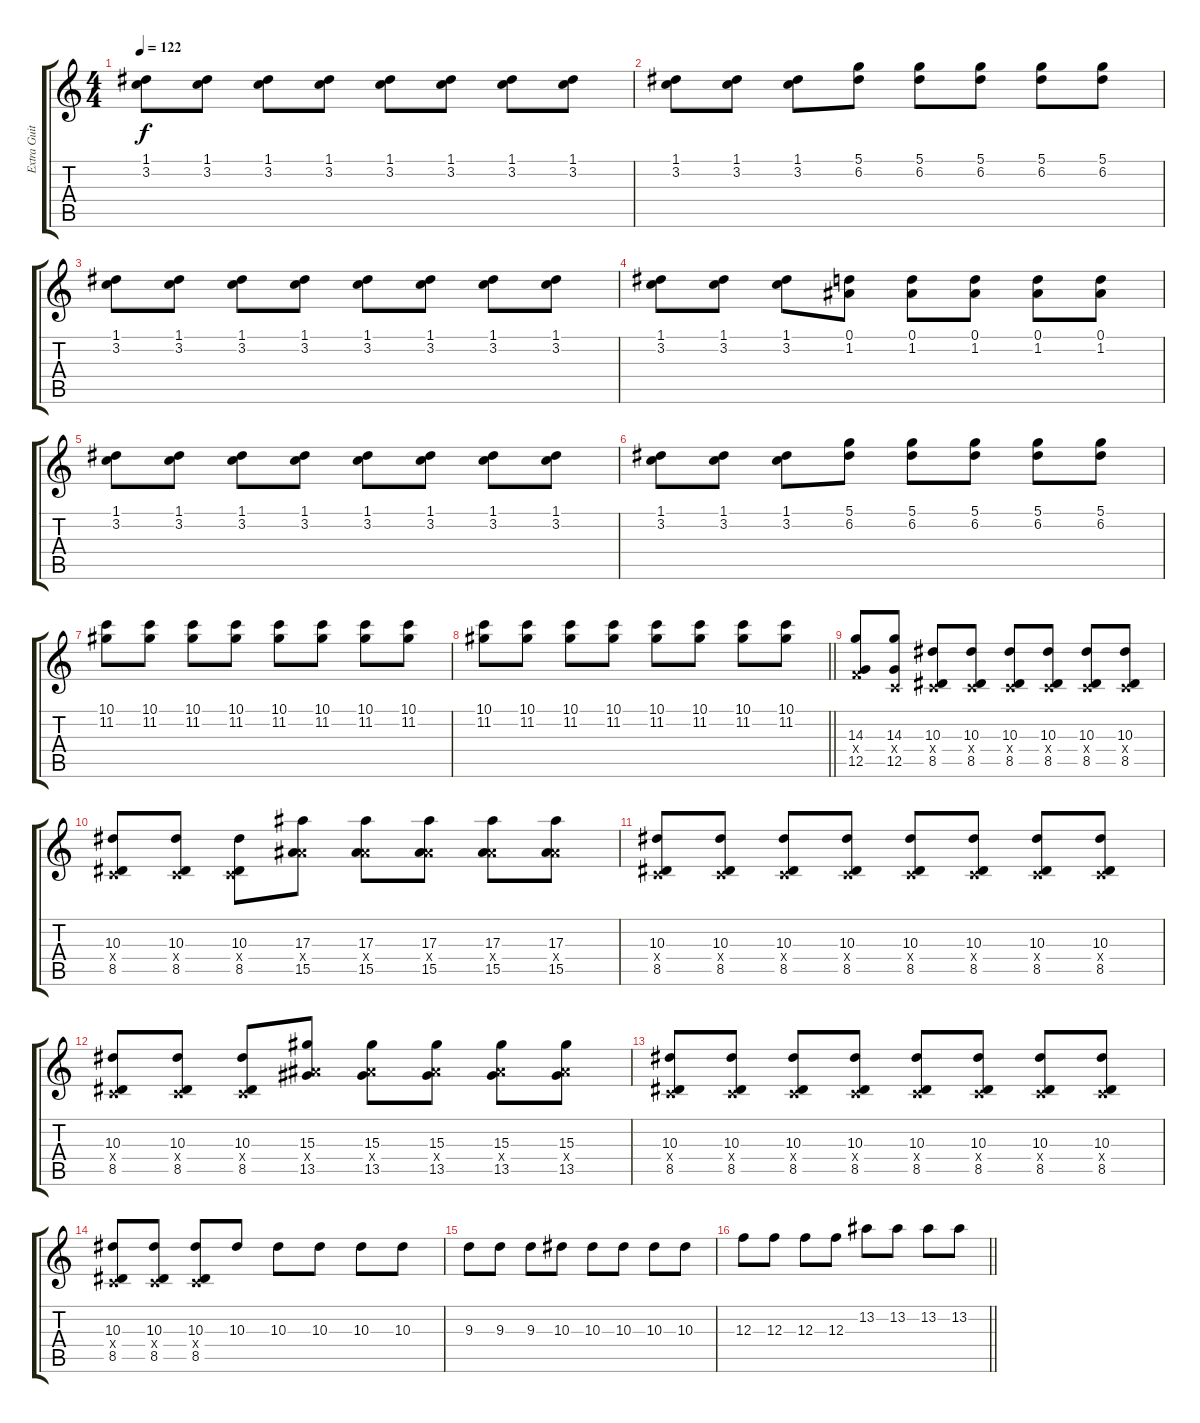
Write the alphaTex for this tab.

\track ("Extra Guitar" "Extra Guit") {instrument distortionguitar}
\staff {score tabs}
\tuning (D4 A3 F3 C3 G2 C2) {hide}
\ts (4 4)
\tempo 122
\clef g2
\ks c
(1.1 3.2).8{dy f} (1.1 3.2).8 (1.1 3.2).8 (1.1 3.2).8 (1.1 3.2).8 (1.1 3.2).8 (1.1 3.2).8 (1.1 3.2).8 |
(1.1 3.2).8 (1.1 3.2).8 (1.1 3.2).8 (5.1 6.2).8 (5.1 6.2).8 (5.1 6.2).8 (5.1 6.2).8 (5.1 6.2).8 |
(1.1 3.2).8 (1.1 3.2).8 (1.1 3.2).8 (1.1 3.2).8 (1.1 3.2).8 (1.1 3.2).8 (1.1 3.2).8 (1.1 3.2).8 |
(1.1 3.2).8 (1.1 3.2).8 (1.1 3.2).8 (0.1 1.2).8 (0.1 1.2).8 (0.1 1.2).8 (0.1 1.2).8 (0.1 1.2).8 |
(1.1 3.2).8 (1.1 3.2).8 (1.1 3.2).8 (1.1 3.2).8 (1.1 3.2).8 (1.1 3.2).8 (1.1 3.2).8 (1.1 3.2).8 |
(1.1 3.2).8 (1.1 3.2).8 (1.1 3.2).8 (5.1 6.2).8 (5.1 6.2).8 (5.1 6.2).8 (5.1 6.2).8 (5.1 6.2).8 |
(10.1 11.2).8 (10.1 11.2).8 (10.1 11.2).8 (10.1 11.2).8 (10.1 11.2).8 (10.1 11.2).8 (10.1 11.2).8 (10.1 11.2).8 |
\barLineRight lightlight
(10.1 11.2).8 (10.1 11.2).8 (10.1 11.2).8 (10.1 11.2).8 (10.1 11.2).8 (10.1 11.2).8 (10.1 11.2).8 (10.1 11.2).8 |
(14.3 5.4{x} 12.5).8{instrument distortionguitar} (14.3 0.4{x} 12.5).8 (10.3 0.4{x} 8.5).8 (10.3 0.4{x} 8.5).8 (10.3 0.4{x} 8.5).8 (10.3 0.4{x} 8.5).8 (10.3 0.4{x} 8.5).8 (10.3 0.4{x} 8.5).8 |
(10.3 0.4{x} 8.5).8 (10.3 0.4{x} 8.5).8 (10.3 0.4{x} 8.5).8 (17.3 10.4{x} 15.5).8 (17.3 10.4{x} 15.5).8 (17.3 10.4{x} 15.5).8 (17.3 10.4{x} 15.5).8 (17.3 10.4{x} 15.5).8 |
(10.3 0.4{x} 8.5).8 (10.3 0.4{x} 8.5).8 (10.3 0.4{x} 8.5).8 (10.3 0.4{x} 8.5).8 (10.3 0.4{x} 8.5).8 (10.3 0.4{x} 8.5).8 (10.3 0.4{x} 8.5).8 (10.3 0.4{x} 8.5).8 |
(10.3 0.4{x} 8.5).8 (10.3 0.4{x} 8.5).8 (10.3 0.4{x} 8.5).8 (15.3 10.4{x} 13.5).8 (15.3 10.4{x} 13.5).8 (15.3 10.4{x} 13.5).8 (15.3 10.4{x} 13.5).8 (15.3 10.4{x} 13.5).8 |
(10.3 0.4{x} 8.5).8 (10.3 0.4{x} 8.5).8 (10.3 0.4{x} 8.5).8 (10.3 0.4{x} 8.5).8 (10.3 0.4{x} 8.5).8 (10.3 0.4{x} 8.5).8 (10.3 0.4{x} 8.5).8 (10.3 0.4{x} 8.5).8 |
(10.3 0.4{x} 8.5).8 (10.3 0.4{x} 8.5).8 (10.3 0.4{x} 8.5).8 10.3.8 10.3.8 10.3.8 10.3.8 10.3.8 |
9.3.8 9.3.8 9.3.8 10.3.8 10.3.8 10.3.8 10.3.8 10.3.8 |
\barLineRight lightlight
12.3.8 12.3.8 12.3.8 12.3.8 13.2.8 13.2.8 13.2.8 13.2.8
